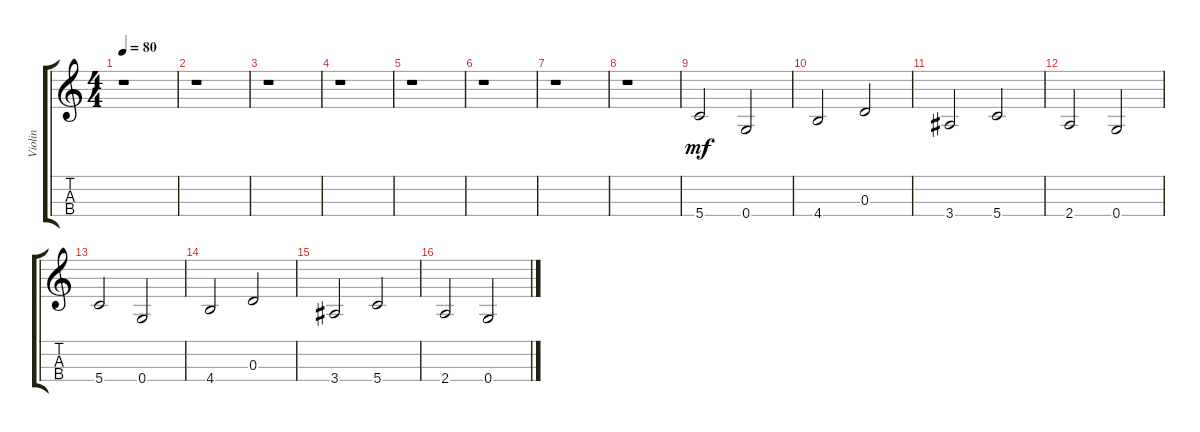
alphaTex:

\track ("Violin" "Violin") {instrument violin}
\staff {score tabs}
\tuning (E5 A4 D4 G3) {hide}
\ts (4 4)
\tempo 80
\clef g2
\ks c
r.1{dy mf} |
r.1 |
r.1 |
r.1 |
r.1 |
r.1 |
r.1 |
r.1 |
5.4.2 0.4.2 |
4.4.2 0.3.2 |
3.4.2 5.4.2 |
2.4.2 0.4.2 |
5.4.2 0.4.2 |
4.4.2 0.3.2 |
3.4.2 5.4.2 |
2.4.2 0.4.2
